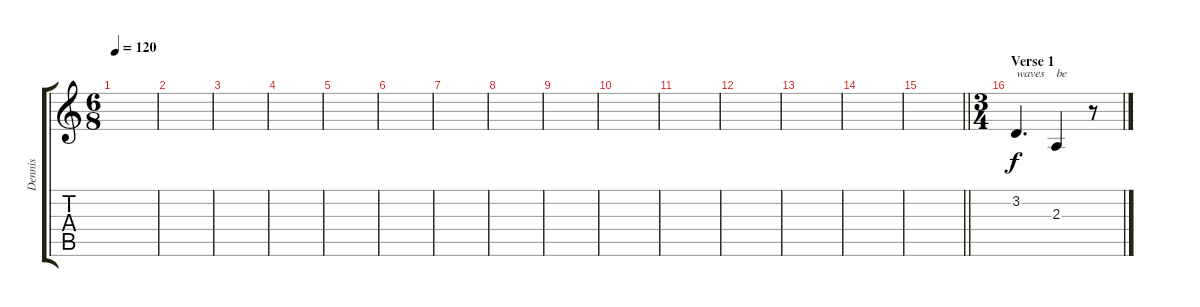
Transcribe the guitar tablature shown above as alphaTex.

\track ("Dennis" "Dennis") {instrument tenorsax}
\staff {score tabs}
\tuning (E4 B3 G3 D3 A2 E2) {hide}
\ts (6 8)
\tempo 120
\clef g2
\ks c
|
|
|
|
|
|
|
|
|
|
|
|
|
|
\barLineRight lightlight
|
\ts (3 4)
\section ("" "Verse 1")
3.2.4{d txt "waves"} 2.3.4{txt "be"} r.8
